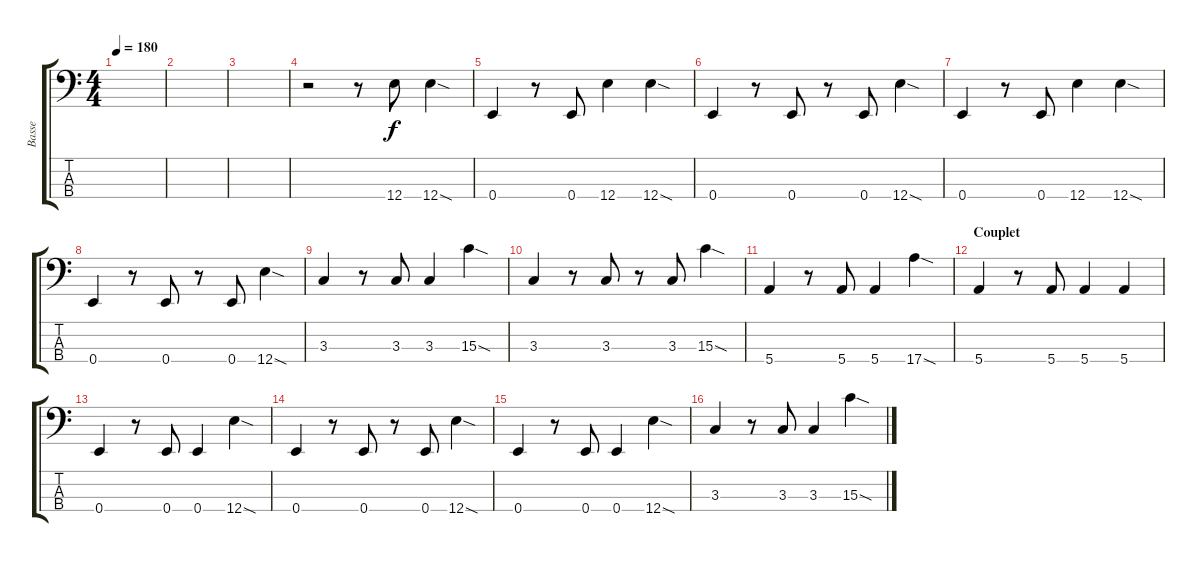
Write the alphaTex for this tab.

\track ("Basse" "Basse") {instrument electricbassfinger}
\staff {score tabs}
\tuning (G2 D2 A1 E1) {hide}
\ts (4 4)
\tempo 180
\clef f4
\ks c
|
|
|
r.2 r.8 12.4.8 12.4{sod}.4 |
0.4.4 r.8 0.4.8 12.4.4 12.4{sod}.4 |
0.4.4 r.8 0.4.8 r.8 0.4.8 12.4{sod}.4 |
0.4.4 r.8 0.4.8 12.4.4 12.4{sod}.4 |
0.4.4 r.8 0.4.8 r.8 0.4.8 12.4{sod}.4 |
3.3.4 r.8 3.3.8 3.3.4 15.3{sod}.4 |
3.3.4 r.8 3.3.8 r.8 3.3.8 15.3{sod}.4 |
5.4.4 r.8 5.4.8 5.4.4 17.4{sod}.4 |
\section ("" "Couplet")
5.4.4 r.8 5.4.8 5.4.4 5.4.4 |
0.4.4 r.8 0.4.8 0.4.4 12.4{sod}.4 |
0.4.4 r.8 0.4.8 r.8 0.4.8 12.4{sod}.4 |
0.4.4 r.8 0.4.8 0.4.4 12.4{sod}.4 |
3.3.4 r.8 3.3.8 3.3.4 15.3{sod}.4
